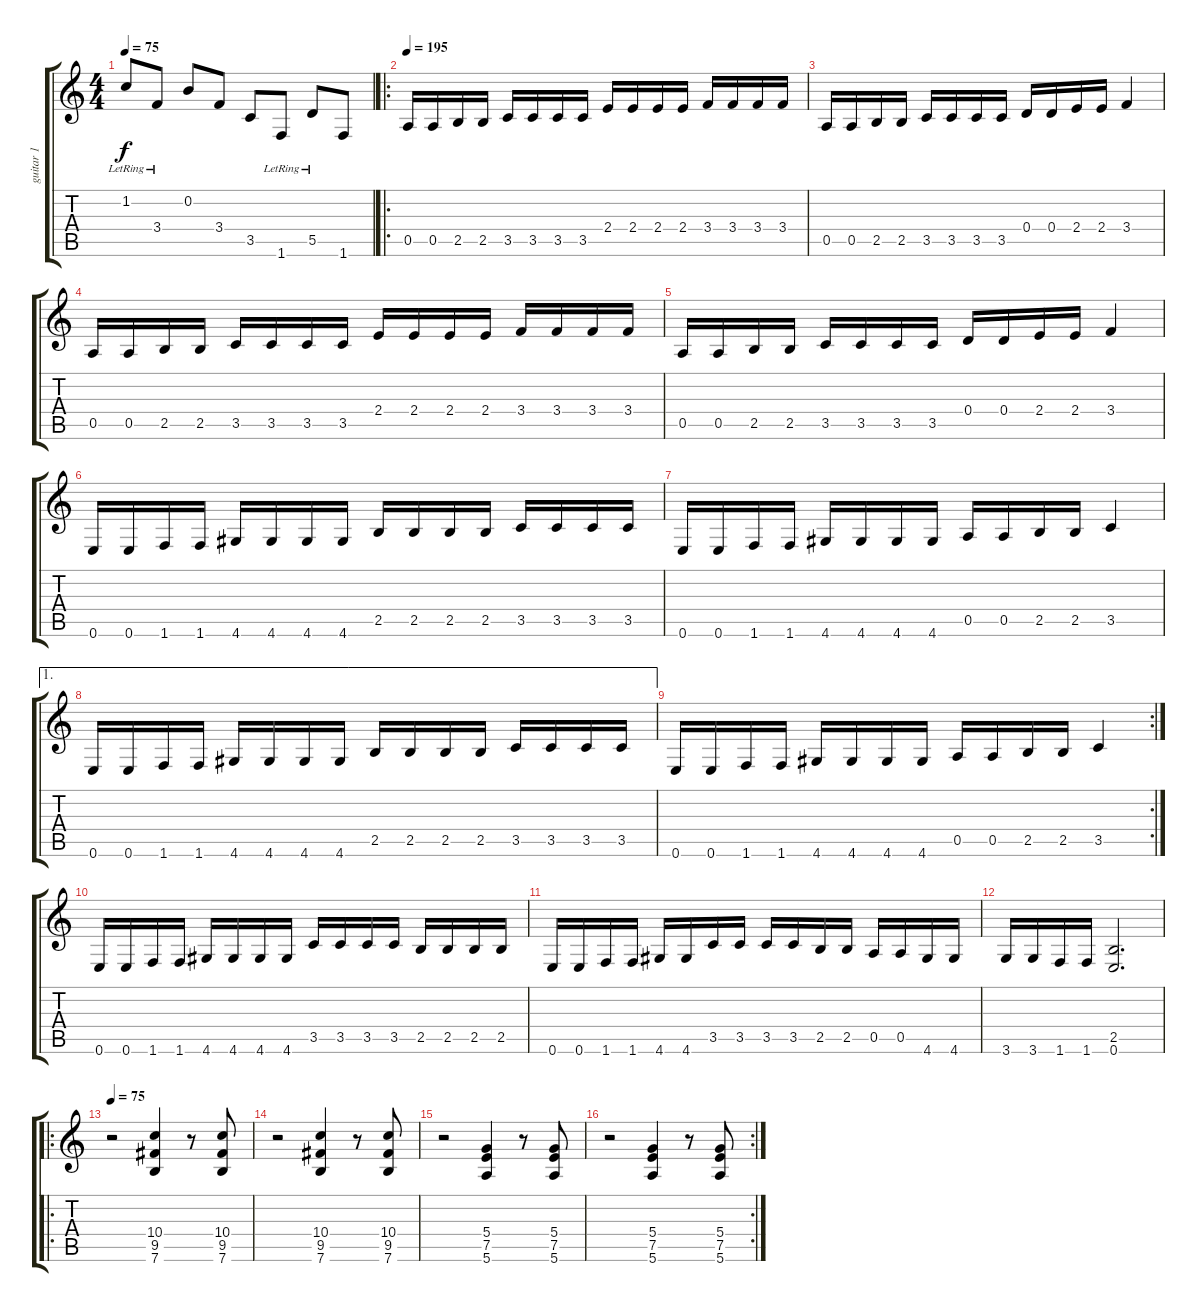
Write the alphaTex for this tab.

\track ("guitar 1" "guitar 1") {instrument distortionguitar}
\staff {score tabs}
\tuning (E4 B3 G3 D3 A2 E2) {hide}
\ts (4 4)
\tempo 75
\clef g2
\ks c
1.2{lr}.8{dy f} 3.4{lr}.8 0.2.8 3.4.8 3.5.8 1.6{lr}.8 5.5{lr}.8 1.6.8 |
\ro
\tempo 195
0.5.16 0.5.16 2.5.16 2.5.16 3.5.16 3.5.16 3.5.16 3.5.16 2.4.16 2.4.16 2.4.16 2.4.16 3.4.16 3.4.16 3.4.16 3.4.16 |
0.5.16 0.5.16 2.5.16 2.5.16 3.5.16 3.5.16 3.5.16 3.5.16 0.4.16 0.4.16 2.4.16 2.4.16 3.4.4 |
0.5.16 0.5.16 2.5.16 2.5.16 3.5.16 3.5.16 3.5.16 3.5.16 2.4.16 2.4.16 2.4.16 2.4.16 3.4.16 3.4.16 3.4.16 3.4.16 |
0.5.16 0.5.16 2.5.16 2.5.16 3.5.16 3.5.16 3.5.16 3.5.16 0.4.16 0.4.16 2.4.16 2.4.16 3.4.4 |
0.6.16 0.6.16 1.6.16 1.6.16 4.6.16 4.6.16 4.6.16 4.6.16 2.5.16 2.5.16 2.5.16 2.5.16 3.5.16 3.5.16 3.5.16 3.5.16 |
0.6.16 0.6.16 1.6.16 1.6.16 4.6.16 4.6.16 4.6.16 4.6.16 0.5.16 0.5.16 2.5.16 2.5.16 3.5.4 |
\ae 1
0.6.16 0.6.16 1.6.16 1.6.16 4.6.16 4.6.16 4.6.16 4.6.16 2.5.16 2.5.16 2.5.16 2.5.16 3.5.16 3.5.16 3.5.16 3.5.16 |
\rc 2
0.6.16 0.6.16 1.6.16 1.6.16 4.6.16 4.6.16 4.6.16 4.6.16 0.5.16 0.5.16 2.5.16 2.5.16 3.5.4 |
0.6.16 0.6.16 1.6.16 1.6.16 4.6.16 4.6.16 4.6.16 4.6.16 3.5.16 3.5.16 3.5.16 3.5.16 2.5.16 2.5.16 2.5.16 2.5.16 |
0.6.16 0.6.16 1.6.16 1.6.16 4.6.16 4.6.16 3.5.16 3.5.16 3.5.16 3.5.16 2.5.16 2.5.16 0.5.16 0.5.16 4.6.16 4.6.16 |
3.6.16 3.6.16 1.6.16 1.6.16 (2.5 0.6).2{d} |
\ro
\tempo 75
r.2 (10.4 9.5 7.6).4 r.8 (10.4 9.5 7.6).8 |
r.2 (10.4 9.5 7.6).4 r.8 (10.4 9.5 7.6).8 |
r.2 (5.4 7.5 5.6).4 r.8 (5.4 7.5 5.6).8 |
\rc 2
r.2 (5.4 7.5 5.6).4 r.8 (5.4 7.5 5.6).8
